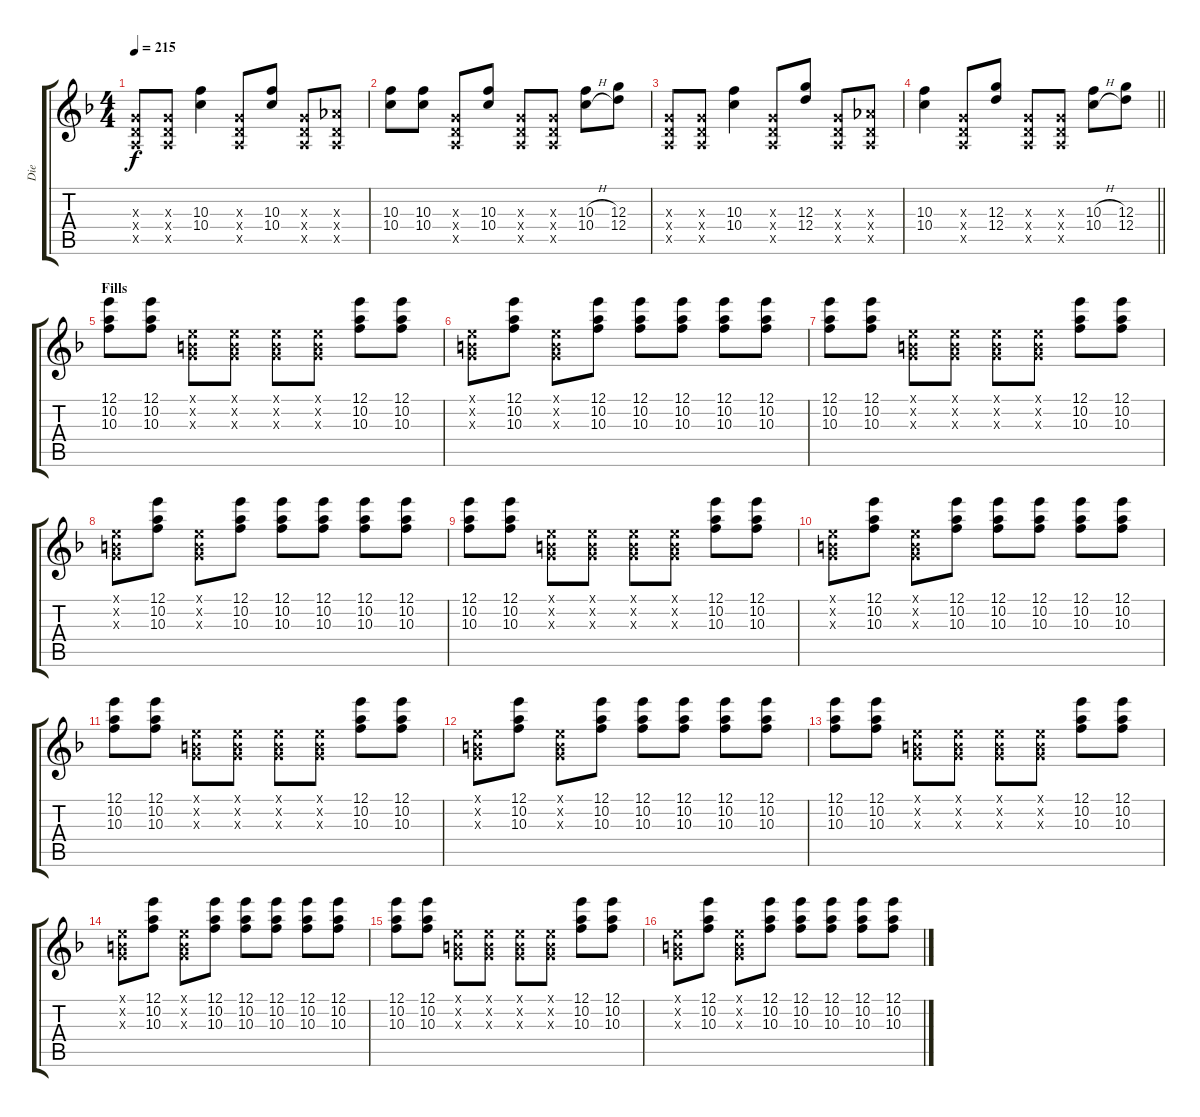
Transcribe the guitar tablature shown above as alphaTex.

\track ("Die" "Die") {instrument distortionguitar}
\staff {score tabs}
\tuning (E4 B3 G3 D3 A2 D2) {hide}
\ts (4 4)
\tempo 215
\clef g2
\ks f
(0.3{x} 0.4{x} 0.5{x}).8{dy f} (0.3{x} 0.4{x} 0.5{x}).8 (10.3 10.4).4 (0.3{x} 0.4{x} 0.5{x}).8 (10.3 10.4).8 (0.3{x} 0.4{x} 0.5{x}).8 (1.3{x} 0.4{x} 0.5{x}).8 |
(10.3 10.4).8 (10.3 10.4).8 (0.3{x} 0.4{x} 0.5{x}).8 (10.3 10.4).8 (0.3{x} 0.4{x} 0.5{x}).8 (0.3{x} 0.4{x} 0.5{x}).8 (10.3{h} 10.4{h}).8 (12.3 12.4).8 |
(0.3{x} 0.4{x} 0.5{x}).8 (0.3{x} 0.4{x} 0.5{x}).8 (10.3 10.4).4 (0.3{x} 0.4{x} 0.5{x}).8 (12.3 12.4).8 (0.3{x} 0.4{x} 0.5{x}).8 (1.3{x} 0.4{x} 0.5{x}).8 |
\barLineRight lightlight
(10.3 10.4).4 (0.3{x} 0.4{x} 0.5{x}).8 (12.3 12.4).8 (0.3{x} 0.4{x} 0.5{x}).8 (0.3{x} 0.4{x} 0.5{x}).8 (10.3{h} 10.4{h}).8 (12.3 12.4).8 |
\section ("" "Fills")
(12.1 10.2 10.3).8 (12.1 10.2 10.3).8 (0.1{x} 0.2{x} 0.3{x}).8 (0.1{x} 0.2{x} 0.3{x}).8 (0.1{x} 0.2{x} 0.3{x}).8 (0.1{x} 0.2{x} 0.3{x}).8 (12.1 10.2 10.3).8 (12.1 10.2 10.3).8 |
(0.1{x} 0.2{x} 0.3{x}).8 (12.1 10.2 10.3).8 (0.1{x} 0.2{x} 0.3{x}).8 (12.1 10.2 10.3).8 (12.1 10.2 10.3).8 (12.1 10.2 10.3).8 (12.1 10.2 10.3).8 (12.1 10.2 10.3).8 |
(12.1 10.2 10.3).8 (12.1 10.2 10.3).8 (0.1{x} 0.2{x} 0.3{x}).8 (0.1{x} 0.2{x} 0.3{x}).8 (0.1{x} 0.2{x} 0.3{x}).8 (0.1{x} 0.2{x} 0.3{x}).8 (12.1 10.2 10.3).8 (12.1 10.2 10.3).8 |
(0.1{x} 0.2{x} 0.3{x}).8 (12.1 10.2 10.3).8 (0.1{x} 0.2{x} 0.3{x}).8 (12.1 10.2 10.3).8 (12.1 10.2 10.3).8 (12.1 10.2 10.3).8 (12.1 10.2 10.3).8 (12.1 10.2 10.3).8 |
(12.1 10.2 10.3).8 (12.1 10.2 10.3).8 (0.1{x} 0.2{x} 0.3{x}).8 (0.1{x} 0.2{x} 0.3{x}).8 (0.1{x} 0.2{x} 0.3{x}).8 (0.1{x} 0.2{x} 0.3{x}).8 (12.1 10.2 10.3).8 (12.1 10.2 10.3).8 |
(0.1{x} 0.2{x} 0.3{x}).8 (12.1 10.2 10.3).8 (0.1{x} 0.2{x} 0.3{x}).8 (12.1 10.2 10.3).8 (12.1 10.2 10.3).8 (12.1 10.2 10.3).8 (12.1 10.2 10.3).8 (12.1 10.2 10.3).8 |
(12.1 10.2 10.3).8 (12.1 10.2 10.3).8 (0.1{x} 0.2{x} 0.3{x}).8 (0.1{x} 0.2{x} 0.3{x}).8 (0.1{x} 0.2{x} 0.3{x}).8 (0.1{x} 0.2{x} 0.3{x}).8 (12.1 10.2 10.3).8 (12.1 10.2 10.3).8 |
(0.1{x} 0.2{x} 0.3{x}).8 (12.1 10.2 10.3).8 (0.1{x} 0.2{x} 0.3{x}).8 (12.1 10.2 10.3).8 (12.1 10.2 10.3).8 (12.1 10.2 10.3).8 (12.1 10.2 10.3).8 (12.1 10.2 10.3).8 |
(12.1 10.2 10.3).8 (12.1 10.2 10.3).8 (0.1{x} 0.2{x} 0.3{x}).8 (0.1{x} 0.2{x} 0.3{x}).8 (0.1{x} 0.2{x} 0.3{x}).8 (0.1{x} 0.2{x} 0.3{x}).8 (12.1 10.2 10.3).8 (12.1 10.2 10.3).8 |
(0.1{x} 0.2{x} 0.3{x}).8 (12.1 10.2 10.3).8 (0.1{x} 0.2{x} 0.3{x}).8 (12.1 10.2 10.3).8 (12.1 10.2 10.3).8 (12.1 10.2 10.3).8 (12.1 10.2 10.3).8 (12.1 10.2 10.3).8 |
(12.1 10.2 10.3).8 (12.1 10.2 10.3).8 (0.1{x} 0.2{x} 0.3{x}).8 (0.1{x} 0.2{x} 0.3{x}).8 (0.1{x} 0.2{x} 0.3{x}).8 (0.1{x} 0.2{x} 0.3{x}).8 (12.1 10.2 10.3).8 (12.1 10.2 10.3).8 |
(0.1{x} 0.2{x} 0.3{x}).8 (12.1 10.2 10.3).8 (0.1{x} 0.2{x} 0.3{x}).8 (12.1 10.2 10.3).8 (12.1 10.2 10.3).8 (12.1 10.2 10.3).8 (12.1 10.2 10.3).8 (12.1 10.2 10.3).8
